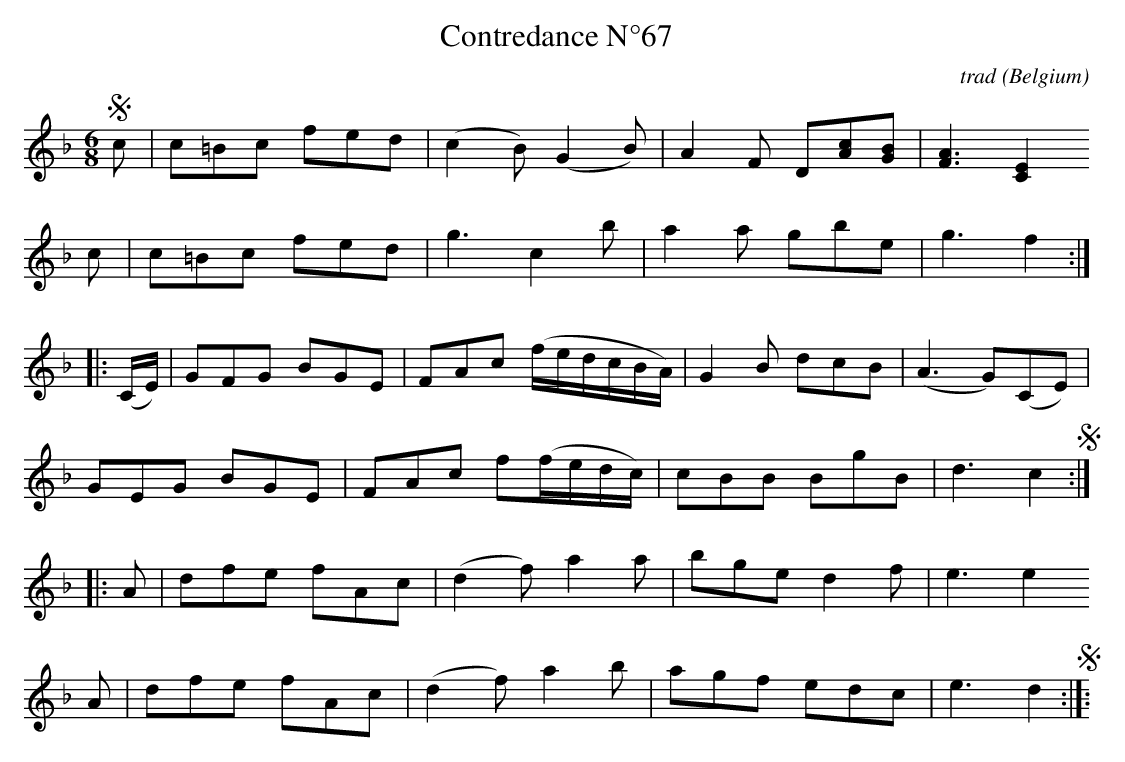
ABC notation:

X:1
T:Contredance N°67
C:trad
O:Belgium
M:6/8
L:1/8
K:Fmaj
!segno!
c|c=Bc fed|(c2B) (G2B)|A2F D[Ac][GB]|[FA]3 [CE]2
c|c=Bc fed|g3 c2b|a2a gbe|g3f2:|
|:(C/2E/2)|GFG BGE|FAc (f/2e/2d/2c/2B/2A/2)|G2B dcB|(A3 G)(CE)|
GEG BGE|FAc f(f/2e/2d/2c/2)|cBB BgB|d3 c2!segno!:|
K:Dmin
|:A|dfe fAc|(d2f) a2a|bge d2f|e3 e2
A|dfe fAc|(d2f) a2b|agf edc|e3 d2!segno!:|]:
